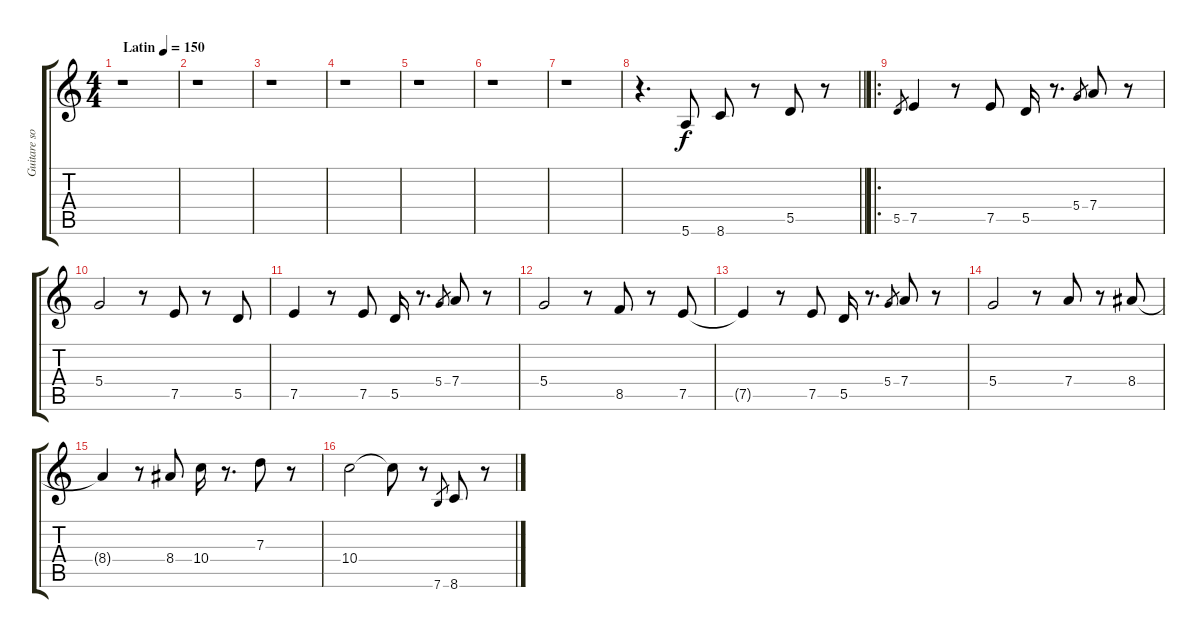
\track ("Guitare solo" "Guitare so") {instrument acousticguitarnylon}
\staff {score tabs}
\tuning (E4 B3 G3 D3 A2 E2) {hide}
\ts (4 4)
\tempo (150 "Latin")
\clef g2
\ks c
r.1{dy f instrument acousticguitarnylon} |
r.1 |
r.1 |
r.1 |
r.1 |
r.1 |
r.1 |
\barLineRight lightlight
r.4{d} 5.6.8 8.6.8 r.8 5.5.8 r.8 |
\ro
5.5.8{gr} 7.5.4 r.8 7.5.8 5.5.16 r.8{d} 5.4.8{gr} 7.4.8 r.8 |
5.4.2 r.8 7.5.8 r.8 5.5.8 |
7.5.4 r.8 7.5.8 5.5.16 r.8{d} 5.4.8{gr} 7.4.8 r.8 |
5.4.2 r.8 8.5.8 r.8 7.5.8 |
7.5{t}.4 r.8 7.5.8 5.5.16 r.8{d} 5.4.8{gr} 7.4.8 r.8 |
5.4.2 r.8 7.4.8 r.8 8.4.8 |
8.4{t}.4 r.8 8.4.8 10.4.16 r.8{d} 7.3.8 r.8 |
10.4.2 10.4{t}.8 r.8 7.6.8{gr} 8.6.8 r.8
